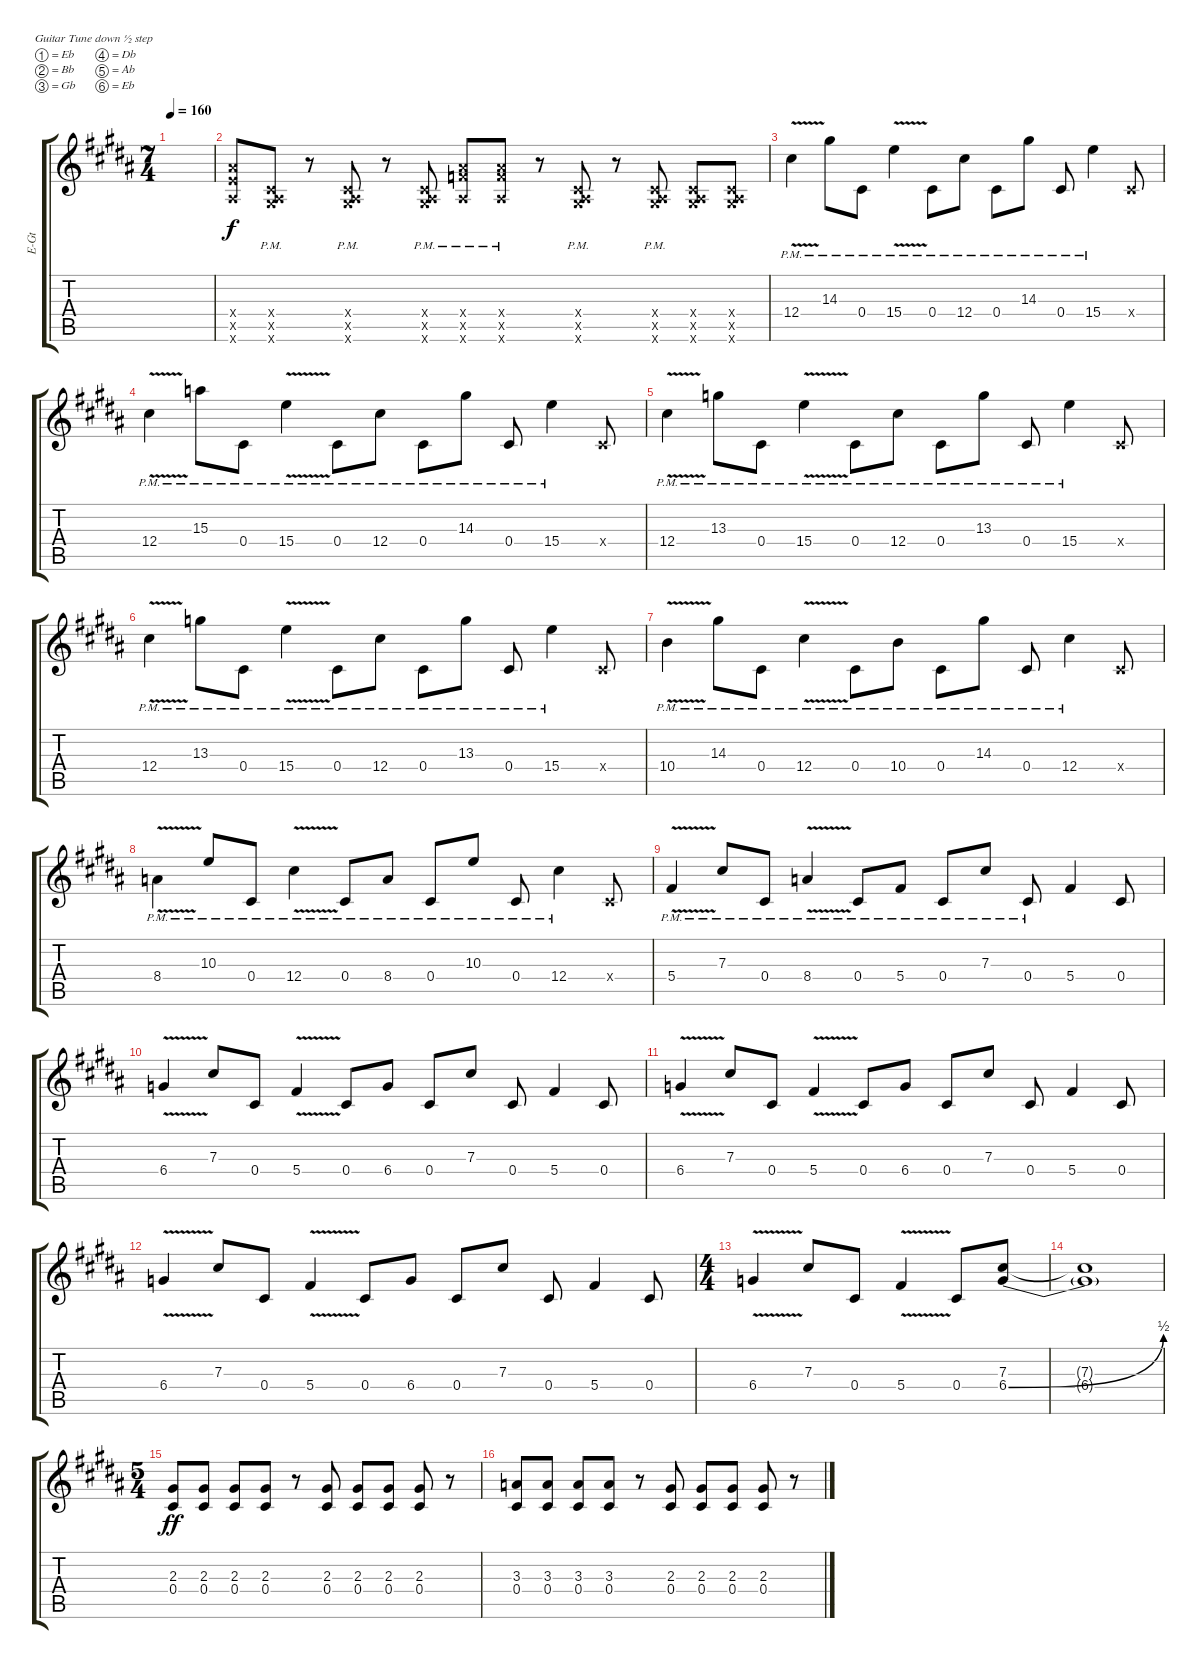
\bracketExtendMode groupsimilarinstruments
\otherSystemsTrackNameOrientation horizontal
\track ("Electric Guitar 1" "E-Gt") {instrument distortionguitar}
\staff {score tabs}
\tuning (Eb4 Bb3 Gb3 Db3 Ab2 Eb2)
\ts (7 4)
\tempo 160
\clef g2
\ks b
|
(8.5{x acc forcenatural} 7.6{x acc forcenatural} 9.4{x acc forcenatural}).8{beam Up} (7.6{pm x acc forcenatural} 0.5{x acc forcenatural} 0.4{x acc forcenatural}).8{beam Up} r.8{beam Up} (7.6{pm x acc forcenatural} 0.4{x acc forcenatural} 0.5{x acc forcenatural}).8{beam Up} r.8{beam Up} (7.6{pm x acc forcenatural} 0.5{x acc forcenatural} 0.4{x acc forcenatural}).8{beam Up} (9.5{pm x acc b} 7.6{pm x acc forcenatural} 9.4{x acc forcenatural}).8{beam Up} (7.6{pm x acc forcenatural} 9.4{x acc forcenatural} 9.5{x acc b}).8{beam Up} r.8{beam Up} (7.6{pm x acc forcenatural} 0.5{x acc forcenatural} 0.4{x acc forcenatural}).8{beam Up} r.8{beam Up} (7.6{pm x acc forcenatural} 0.4{x acc forcenatural} 0.5{x acc forcenatural}).8{beam Up} (7.6{x acc forcenatural} 0.5{x acc forcenatural} 0.4{x acc forcenatural}).8{beam Up} (7.6{x acc forcenatural} 0.4{x acc forcenatural} 0.5{x acc forcenatural}).8{beam Up} |
12.4{v pm acc forcenatural}.4{beam Down} 14.3{pm acc forcenatural}.8{beam Down} 0.4{pm acc forcenatural}.8{beam Down} 15.4{v pm acc forcenatural}.4{beam Down} 0.4{pm acc forcenatural}.8{beam Down} 12.4{pm acc forcenatural}.8{beam Down} 0.4{pm acc forcenatural}.8{beam Down} 14.3{pm acc forcenatural}.8{beam Down} 0.4{pm acc forcenatural}.8{beam Up} 15.4{pm acc forcenatural}.4{beam Down} 0.4{x acc forcenatural}.8{beam Up} |
12.4{v pm acc forcenatural}.4{beam Down} 15.3{pm acc b}.8{beam Down} 0.4{pm acc forcenatural}.8{beam Down} 15.4{v pm acc forcenatural}.4{beam Down} 0.4{pm acc forcenatural}.8{beam Down} 12.4{pm acc forcenatural}.8{beam Down} 0.4{pm acc forcenatural}.8{beam Down} 14.3{pm acc forcenatural}.8{beam Down} 0.4{pm acc forcenatural}.8{beam Up} 15.4{pm acc forcenatural}.4{beam Down} 0.4{x acc forcenatural}.8{beam Up} |
12.4{v pm acc forcenatural}.4{beam Down} 13.3{pm acc b}.8{beam Down} 0.4{pm acc forcenatural}.8{beam Down} 15.4{v pm acc forcenatural}.4{beam Down} 0.4{pm acc forcenatural}.8{beam Down} 12.4{pm acc forcenatural}.8{beam Down} 0.4{pm acc forcenatural}.8{beam Down} 13.3{pm acc b}.8{beam Down} 0.4{pm acc forcenatural}.8{beam Up} 15.4{pm acc forcenatural}.4{beam Down} 0.4{x acc forcenatural}.8{beam Up} |
12.4{v pm acc forcenatural}.4{beam Down} 13.3{pm acc b}.8{beam Down} 0.4{pm acc forcenatural}.8{beam Down} 15.4{v pm acc forcenatural}.4{beam Down} 0.4{pm acc forcenatural}.8{beam Down} 12.4{pm acc forcenatural}.8{beam Down} 0.4{pm acc forcenatural}.8{beam Down} 13.3{pm acc b}.8{beam Down} 0.4{pm acc forcenatural}.8{beam Up} 15.4{pm acc forcenatural}.4{beam Down} 0.4{x acc forcenatural}.8{beam Up} |
10.4{v pm acc forcenatural}.4{beam Down} 14.3{pm acc forcenatural}.8{beam Down} 0.4{pm acc forcenatural}.8{beam Down} 12.4{v pm acc forcenatural}.4{beam Down} 0.4{pm acc forcenatural}.8{beam Down} 10.4{pm acc forcenatural}.8{beam Down} 0.4{pm acc forcenatural}.8{beam Down} 14.3{pm acc forcenatural}.8{beam Down} 0.4{pm acc forcenatural}.8{beam Up} 12.4{pm acc forcenatural}.4{beam Down} 0.4{x acc forcenatural}.8{beam Up} |
8.4{v pm acc b}.4{beam Down} 10.3{pm acc forcenatural}.8{beam Up} 0.4{pm acc forcenatural}.8{beam Up} 12.4{v pm acc forcenatural}.4{beam Down} 0.4{pm acc forcenatural}.8{beam Up} 8.4{pm acc b}.8{beam Up} 0.4{pm acc forcenatural}.8{beam Up} 10.3{pm acc forcenatural}.8{beam Up} 0.4{pm acc forcenatural}.8{beam Up} 12.4{pm acc forcenatural}.4{beam Down} 0.4{x acc forcenatural}.8{beam Up} |
5.4{v pm acc forcenatural}.4{beam Up} 7.3{pm acc forcenatural}.8{beam Up} 0.4{pm acc forcenatural}.8{beam Up} 8.4{v pm acc b}.4{beam Up} 0.4{pm acc forcenatural}.8{beam Up} 5.4{pm acc forcenatural}.8{beam Up} 0.4{pm acc forcenatural}.8{beam Up} 7.3{pm acc forcenatural}.8{beam Up} 0.4{pm acc forcenatural}.8{beam Up} 5.4{acc forcenatural}.4{beam Up} 0.4{acc forcenatural}.8{beam Up} |
6.4{v acc b}.4{beam Up} 7.3{acc forcenatural}.8{beam Up} 0.4{acc forcenatural}.8{beam Up} 5.4{v acc forcenatural}.4{beam Up} 0.4{acc forcenatural}.8{beam Up} 6.4{acc b}.8{beam Up} 0.4{acc forcenatural}.8{beam Up} 7.3{acc forcenatural}.8{beam Up} 0.4{acc forcenatural}.8{beam Up} 5.4{acc forcenatural}.4{beam Up} 0.4{acc forcenatural}.8{beam Up} |
6.4{v acc b}.4{beam Up} 7.3{acc forcenatural}.8{beam Up} 0.4{acc forcenatural}.8{beam Up} 5.4{v acc forcenatural}.4{beam Up} 0.4{acc forcenatural}.8{beam Up} 6.4{acc b}.8{beam Up} 0.4{acc forcenatural}.8{beam Up} 7.3{acc forcenatural}.8{beam Up} 0.4{acc forcenatural}.8{beam Up} 5.4{acc forcenatural}.4{beam Up} 0.4{acc forcenatural}.8{beam Up} |
6.4{v acc b}.4{beam Up} 7.3{acc forcenatural}.8{beam Up} 0.4{acc forcenatural}.8{beam Up} 5.4{v acc forcenatural}.4{beam Up} 0.4{acc forcenatural}.8{beam Up} 6.4{acc b}.8{beam Up} 0.4{acc forcenatural}.8{beam Up} 7.3{acc forcenatural}.8{beam Up} 0.4{acc forcenatural}.8{beam Up} 5.4{acc forcenatural}.4{beam Up} 0.4{acc forcenatural}.8{beam Up} |
\ts (4 4)
\beaming (8 2 2 2 2)
6.4{v acc b}.4{beam Up} 7.3{acc forcenatural}.8{beam Up} 0.4{acc forcenatural}.8{beam Up} 5.4{v acc forcenatural}.4{beam Up} 0.4{acc forcenatural}.8{beam Up} (6.4{be (bend 0 0 27.599999999999998 2) acc b} 7.3{acc forcenatural}).8{beam Up} |
(6.4{t} 7.3{t acc forcenatural}).1{beam Down} |
\ts (5 4)
(0.4{acc forcenatural} 2.3{acc forcenatural}).8{dy ff beam Up} (2.3{acc forcenatural} 0.4{acc forcenatural}).8{beam Up} (2.3{acc forcenatural} 0.4{acc forcenatural}).8{beam Up} (0.4{acc forcenatural} 2.3{acc forcenatural}).8{beam Up} r.8{beam Up} (0.4{acc forcenatural} 2.3{acc forcenatural}).8{beam Up} (2.3{acc forcenatural} 0.4{acc forcenatural}).8{beam Up} (2.3{acc forcenatural} 0.4{acc forcenatural}).8{beam Up} (0.4{acc forcenatural} 2.3{acc forcenatural}).8{beam Up} r.8{beam Up} |
(0.4{acc forcenatural} 3.3{acc b}).8{beam Up} (3.3{acc b} 0.4{acc forcenatural}).8{beam Up} (3.3{acc b} 0.4{acc forcenatural}).8{beam Up} (0.4{acc forcenatural} 3.3{acc b}).8{beam Up} r.8{beam Up} (0.4{acc forcenatural} 2.3{acc forcenatural}).8{beam Up} (2.3{acc forcenatural} 0.4{acc forcenatural}).8{beam Up} (2.3{acc forcenatural} 0.4{acc forcenatural}).8{beam Up} (0.4{acc forcenatural} 2.3{acc forcenatural}).8{beam Up} r.8{beam Up}
